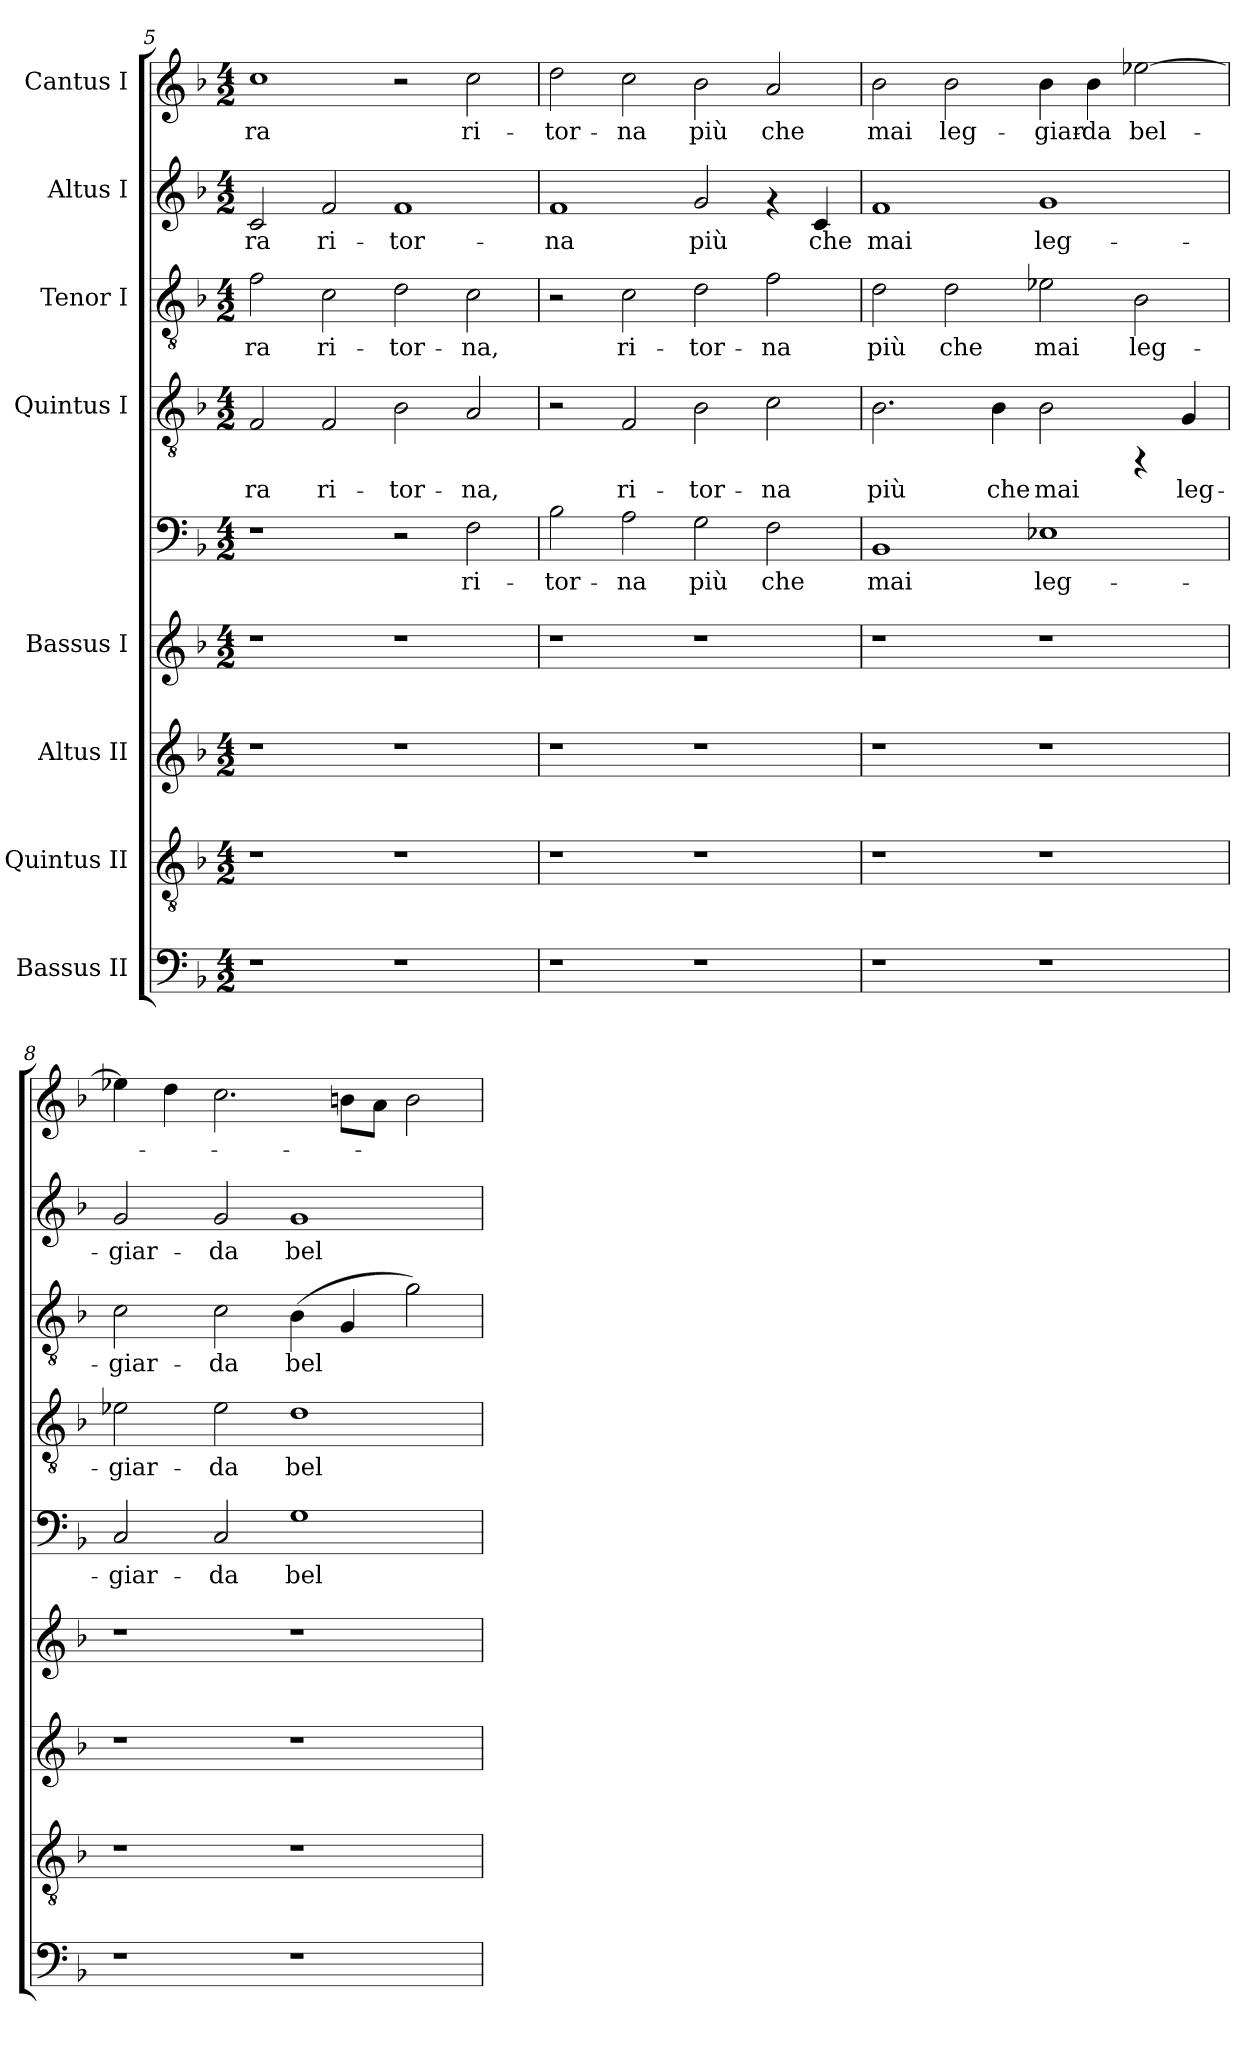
**kern	**kern	**kern	**kern	**kern	**text	**kern	**text	**kern	**text	**kern	**text	**kern	**text
*part8	*part7	*part6	*part5	*part5	*part5	*part4	*part4	*part3	*part3	*part2	*part2	*part1	*part1
*staff9	*staff8	*staff7	*staff6	*staff5	*staff5	*staff4	*staff4	*staff3	*staff3	*staff2	*staff2	*staff1	*staff1
*I"Bassus II	*I"Quintus II	*I"Altus II	*I"Bassus I	*	*	*I"Quintus I	*	*I"Tenor I	*	*I"Altus I	*	*I"Cantus I	*
*clefF4	*clefGv2	*clefG2	*clefG2	*clefF4	*	*clefGv2	*	*clefGv2	*	*clefG2	*	*clefG2	*
*k[b-]	*k[b-]	*k[b-]	*k[b-]	*k[b-]	*	*k[b-]	*	*k[b-]	*	*k[b-]	*	*k[b-]	*
*F:	*F:	*F:	*F:	*F:	*	*F:	*	*F:	*	*F:	*	*F:	*
*M4/2	*M4/2	*M4/2	*M4/2	*M4/2	*	*M4/2	*	*M4/2	*	*M4/2	*	*M4/2	*
=5	=5	=5	=5	=5	=5	=5	=5	=5	=5	=5	=5	=5	=5
!	!	!	!	!	!	!	!LO:LY:b:cj	!	!LO:LY:b:cj	!	!LO:LY:b:cj	!	!LO:LY:b:cj
1r	1r	1r	1r	1r	.	2F/	-ra	2f\	-ra	2c/	-ra	1cc	-ra
!	!	!	!	!	!	!	!LO:LY:b:cj	!	!LO:LY:b:cj	!	!LO:LY:b:cj	!	!
.	.	.	.	.	.	2F/	ri-	2c\	ri-	2f/	ri-	.	.
!	!	!	!	!	!	!	!LO:LY:b:cj	!	!LO:LY:b:cj	!	!LO:LY:b:cj	!	!
1r	1r	1r	1r	2r	.	2B-\	-tor-	2d\	-tor-	1f	-tor-	2r	.
!	!	!	!	!	!LO:LY:b:cj	!	!LO:LY:b:cj	!	!LO:LY:b:cj	!	!	!	!LO:LY:b:cj
.	.	.	.	2F\	ri-	2A/	-na,	2c\	-na,	.	.	2cc\	ri-
=6	=6	=6	=6	=6	=6	=6	=6	=6	=6	=6	=6	=6	=6
!	!	!	!	!	!LO:LY:b:cj	!	!	!	!	!	!LO:LY:b:cj	!	!LO:LY:b:cj
1r	1r	1r	1r	2B-\	-tor-	2r	.	2r	.	1f	-na	2dd\	-tor-
!	!	!	!	!	!LO:LY:b:cj	!	!LO:LY:b:cj	!	!LO:LY:b:cj	!	!	!	!LO:LY:b:cj
.	.	.	.	2A\	-na	2F/	ri-	2c\	ri-	.	.	2cc\	-na
!	!	!	!	!	!LO:LY:b:cj	!	!LO:LY:b:cj	!	!LO:LY:b:cj	!	!LO:LY:b:cj	!	!LO:LY:b:cj
1r	1r	1r	1r	2G\	più	2B-\	-tor-	2d\	-tor-	2g/	più	2b-\	più
!	!	!	!	!	!LO:LY:b:cj	!	!LO:LY:b:cj	!	!LO:LY:b:cj	!	!	!	!LO:LY:b:cj
.	.	.	.	2F\	che	2c\	-na	2f\	-na	4rf	.	2a/	che
!	!	!	!	!	!	!	!	!	!	!	!LO:LY:b:cj	!	!
.	.	.	.	.	.	.	.	.	.	4c/	che	.	.
!!LO:PB:g=z
=7	=7	=7	=7	=7	=7	=7	=7	=7	=7	=7	=7	=7	=7
!	!	!	!	!	!LO:LY:b:cj	!	!LO:LY:b:cj	!	!LO:LY:b:cj	!	!LO:LY:b:cj	!	!LO:LY:b:cj
1r	1r	1r	1r	1BB-	mai	2.B-\	più	2d\	più	1f	mai	2b-\	mai
!	!	!	!	!	!	!	!	!	!LO:LY:b:cj	!	!	!	!LO:LY:b:cj
.	.	.	.	.	.	.	.	2d\	che	.	.	2b-\	leg-
!	!	!	!	!	!	!	!LO:LY:b:cj	!	!	!	!	!	!
.	.	.	.	.	.	4B-\	che	.	.	.	.	.	.
!	!	!	!	!	!LO:LY:b:cj	!	!LO:LY:b:cj	!	!LO:LY:b:cj	!	!LO:LY:b:cj	!	!LO:LY:b:cj
1r	1r	1r	1r	1E-X	leg-	2B-\	mai	2e-X\	mai	1g	leg-	4b-\	-giar-
!	!	!	!	!	!	!	!	!	!	!	!	!	!LO:LY:b:cj
.	.	.	.	.	.	.	.	.	.	.	.	4b-\	-da
!	!	!	!	!	!	!	!	!	!LO:LY:b:cj	!	!	!	!LO:LY:b:cj
.	.	.	.	.	.	4rFF	.	2B-\	leg-	.	.	[>2ee-X\	bel-
!	!	!	!	!	!	!	!LO:LY:b:cj	!	!	!	!	!	!
.	.	.	.	.	.	4G/	leg-	.	.	.	.	.	.
=8	=8	=8	=8	=8	=8	=8	=8	=8	=8	=8	=8	=8	=8
!	!	!	!	!	!LO:LY:b:cj	!	!LO:LY:b:cj	!	!LO:LY:b:cj	!	!LO:LY:b:cj	!	!
1r	1r	1r	1r	2C/	-giar-	2e-X\	-giar-	2c\	-giar-	2g/	-giar-	4ee-X\]	.
.	.	.	.	.	.	.	.	.	.	.	.	4dd\	.
!	!	!	!	!	!LO:LY:b:cj	!	!LO:LY:b:cj	!	!LO:LY:b:cj	!	!LO:LY:b:cj	!	!
.	.	.	.	2C/	-da	2e-\	-da	2c\	-da	2g/	-da	2.cc\	.
!	!	!	!	!	!LO:LY:b:cj	!	!LO:LY:b:cj	!	!LO:LY:b:cj	!	!LO:LY:b:cj	!	!
1r	1r	1r	1r	1G	bel-	1d	bel-	(>4B-\	bel-	1g	bel-	.	.
!	!	!	!	!	!	!	!	!	!LO:LY:b:cj	!	!	!	!
.	.	.	.	.	.	.	.	4G/	--	.	.	8bn\L	.
.	.	.	.	.	.	.	.	.	.	.	.	8a\J	.
!	!	!	!	!	!	!	!	!	!LO:LY:b:cj	!	!	!	!
.	.	.	.	.	.	.	.	2g\)	--	.	.	2b\	.
=	=	=	=	=	=	=	=	=	=	=	=	=	=
*-	*-	*-	*-	*-	*-	*-	*-	*-	*-	*-	*-	*-	*-
